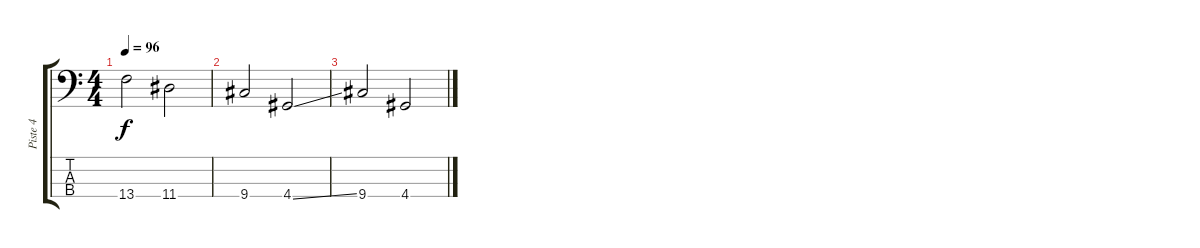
\track ("Piste 4" "Piste 4") {instrument electricbassfinger}
\staff {score tabs}
\tuning (G2 D2 A1 E1) {hide}
\ts (4 4)
\tempo 96
\clef f4
\ks c
13.4.2{dy f} 11.4.2 |
9.4.2 4.4{ss}.2 |
9.4.2 4.4.2
